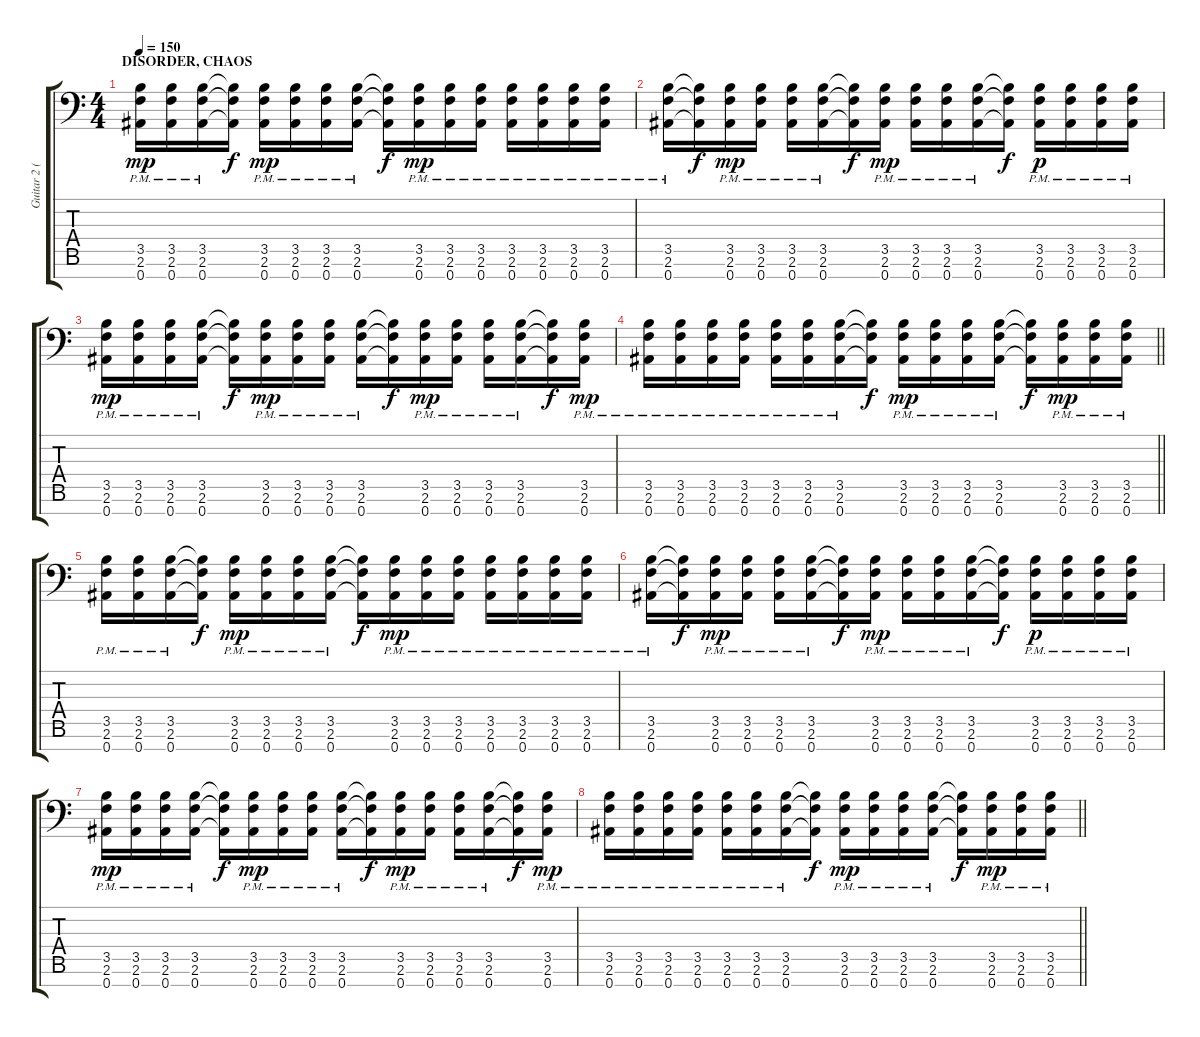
\track ("Guitar 2 (Marten Hagstrom)" "Guitar 2 (") {instrument overdrivenguitar}
\staff {score tabs}
\tuning (Eb4 Bb3 Gb3 Db3 Ab2 Eb2 Bb1) {hide}
\ts (4 4)
\section ("" "DISORDER, CHAOS")
\tempo 150
\clef f4
\ks c
(3.5{pm} 2.6{pm} 0.7{pm}).16{dy mp} (3.5{pm} 2.6{pm} 0.7{pm}).16 (3.5{pm} 2.6{pm} 0.7{pm}).16 (3.5{t} 2.6{t} 0.7{t}).16{dy f} (3.5{pm} 2.6{pm} 0.7{pm}).16{dy mp} (3.5{pm} 2.6{pm} 0.7{pm}).16 (3.5{pm} 2.6{pm} 0.7{pm}).16 (3.5{pm} 2.6{pm} 0.7{pm}).16 (3.5{t} 2.6{t} 0.7{t}).16{dy f} (3.5{pm} 2.6{pm} 0.7{pm}).16{dy mp} (3.5{pm} 2.6{pm} 0.7{pm}).16 (3.5{pm} 2.6{pm} 0.7{pm}).16 (3.5{pm} 2.6{pm} 0.7{pm}).16 (3.5{pm} 2.6{pm} 0.7{pm}).16 (3.5{pm} 2.6{pm} 0.7{pm}).16 (3.5{pm} 2.6{pm} 0.7{pm}).16 |
(3.5{pm} 2.6{pm} 0.7{pm}).16 (3.5{t} 2.6{t} 0.7{t}).16{dy f} (3.5{pm} 2.6{pm} 0.7{pm}).16{dy mp} (3.5{pm} 2.6{pm} 0.7{pm}).16 (3.5{pm} 2.6{pm} 0.7{pm}).16 (3.5{pm} 2.6{pm} 0.7{pm}).16 (3.5{t} 2.6{t} 0.7{t}).16{dy f} (3.5{pm} 2.6{pm} 0.7{pm}).16{dy mp} (3.5{pm} 2.6{pm} 0.7{pm}).16 (3.5{pm} 2.6{pm} 0.7{pm}).16 (3.5{pm} 2.6{pm} 0.7{pm}).16 (3.5{t} 2.6{t} 0.7{t}).16{dy f} (3.5{pm} 2.6{pm} 0.7{pm}).16{dy p} (3.5{pm} 2.6{pm} 0.7{pm}).16 (3.5{pm} 2.6{pm} 0.7{pm}).16 (3.5{pm} 2.6{pm} 0.7{pm}).16 |
(3.5{pm} 2.6{pm} 0.7{pm}).16{dy mp} (3.5{pm} 2.6{pm} 0.7{pm}).16 (3.5{pm} 2.6{pm} 0.7{pm}).16 (3.5{pm} 2.6{pm} 0.7{pm}).16 (3.5{t} 2.6{t} 0.7{t}).16{dy f} (3.5{pm} 2.6{pm} 0.7{pm}).16{dy mp} (3.5{pm} 2.6{pm} 0.7{pm}).16 (3.5{pm} 2.6{pm} 0.7{pm}).16 (3.5{pm} 2.6{pm} 0.7{pm}).16 (3.5{t} 2.6{t} 0.7{t}).16{dy f} (3.5{pm} 2.6{pm} 0.7{pm}).16{dy mp} (3.5{pm} 2.6{pm} 0.7{pm}).16 (3.5{pm} 2.6{pm} 0.7{pm}).16 (3.5{pm} 2.6{pm} 0.7{pm}).16 (3.5{t} 2.6{t} 0.7{t}).16{dy f} (3.5{pm} 2.6{pm} 0.7{pm}).16{dy mp} |
\barLineRight lightlight
(3.5{pm} 2.6{pm} 0.7{pm}).16 (3.5{pm} 2.6{pm} 0.7{pm}).16 (3.5{pm} 2.6{pm} 0.7{pm}).16 (3.5{pm} 2.6{pm} 0.7{pm}).16 (3.5{pm} 2.6{pm} 0.7{pm}).16 (3.5{pm} 2.6{pm} 0.7{pm}).16 (3.5{pm} 2.6{pm} 0.7{pm}).16 (3.5{t} 2.6{t} 0.7{t}).16{dy f} (3.5{pm} 2.6{pm} 0.7{pm}).16{dy mp} (3.5{pm} 2.6{pm} 0.7{pm}).16 (3.5{pm} 2.6{pm} 0.7{pm}).16 (3.5{pm} 2.6{pm} 0.7{pm}).16 (3.5{t} 2.6{t} 0.7{t}).16{dy f} (3.5{pm} 2.6{pm} 0.7{pm}).16{dy mp} (3.5{pm} 2.6{pm} 0.7{pm}).16 (3.5{pm} 2.6{pm} 0.7{pm}).16 |
(3.5{pm} 2.6{pm} 0.7{pm}).16 (3.5{pm} 2.6{pm} 0.7{pm}).16 (3.5{pm} 2.6{pm} 0.7{pm}).16 (3.5{t} 2.6{t} 0.7{t}).16{dy f} (3.5{pm} 2.6{pm} 0.7{pm}).16{dy mp} (3.5{pm} 2.6{pm} 0.7{pm}).16 (3.5{pm} 2.6{pm} 0.7{pm}).16 (3.5{pm} 2.6{pm} 0.7{pm}).16 (3.5{t} 2.6{t} 0.7{t}).16{dy f} (3.5{pm} 2.6{pm} 0.7{pm}).16{dy mp} (3.5{pm} 2.6{pm} 0.7{pm}).16 (3.5{pm} 2.6{pm} 0.7{pm}).16 (3.5{pm} 2.6{pm} 0.7{pm}).16 (3.5{pm} 2.6{pm} 0.7{pm}).16 (3.5{pm} 2.6{pm} 0.7{pm}).16 (3.5{pm} 2.6{pm} 0.7{pm}).16 |
(3.5{pm} 2.6{pm} 0.7{pm}).16 (3.5{t} 2.6{t} 0.7{t}).16{dy f} (3.5{pm} 2.6{pm} 0.7{pm}).16{dy mp} (3.5{pm} 2.6{pm} 0.7{pm}).16 (3.5{pm} 2.6{pm} 0.7{pm}).16 (3.5{pm} 2.6{pm} 0.7{pm}).16 (3.5{t} 2.6{t} 0.7{t}).16{dy f} (3.5{pm} 2.6{pm} 0.7{pm}).16{dy mp} (3.5{pm} 2.6{pm} 0.7{pm}).16 (3.5{pm} 2.6{pm} 0.7{pm}).16 (3.5{pm} 2.6{pm} 0.7{pm}).16 (3.5{t} 2.6{t} 0.7{t}).16{dy f} (3.5{pm} 2.6{pm} 0.7{pm}).16{dy p} (3.5{pm} 2.6{pm} 0.7{pm}).16 (3.5{pm} 2.6{pm} 0.7{pm}).16 (3.5{pm} 2.6{pm} 0.7{pm}).16 |
(3.5{pm} 2.6{pm} 0.7{pm}).16{dy mp} (3.5{pm} 2.6{pm} 0.7{pm}).16 (3.5{pm} 2.6{pm} 0.7{pm}).16 (3.5{pm} 2.6{pm} 0.7{pm}).16 (3.5{t} 2.6{t} 0.7{t}).16{dy f} (3.5{pm} 2.6{pm} 0.7{pm}).16{dy mp} (3.5{pm} 2.6{pm} 0.7{pm}).16 (3.5{pm} 2.6{pm} 0.7{pm}).16 (3.5{pm} 2.6{pm} 0.7{pm}).16 (3.5{t} 2.6{t} 0.7{t}).16{dy f} (3.5{pm} 2.6{pm} 0.7{pm}).16{dy mp} (3.5{pm} 2.6{pm} 0.7{pm}).16 (3.5{pm} 2.6{pm} 0.7{pm}).16 (3.5{pm} 2.6{pm} 0.7{pm}).16 (3.5{t} 2.6{t} 0.7{t}).16{dy f} (3.5{pm} 2.6{pm} 0.7{pm}).16{dy mp} |
\barLineRight lightlight
(3.5{pm} 2.6{pm} 0.7{pm}).16 (3.5{pm} 2.6{pm} 0.7{pm}).16 (3.5{pm} 2.6{pm} 0.7{pm}).16 (3.5{pm} 2.6{pm} 0.7{pm}).16 (3.5{pm} 2.6{pm} 0.7{pm}).16 (3.5{pm} 2.6{pm} 0.7{pm}).16 (3.5{pm} 2.6{pm} 0.7{pm}).16 (3.5{t} 2.6{t} 0.7{t}).16{dy f} (3.5{pm} 2.6{pm} 0.7{pm}).16{dy mp} (3.5{pm} 2.6{pm} 0.7{pm}).16 (3.5{pm} 2.6{pm} 0.7{pm}).16 (3.5{pm} 2.6{pm} 0.7{pm}).16 (3.5{t} 2.6{t} 0.7{t}).16{dy f} (3.5{pm} 2.6{pm} 0.7{pm}).16{dy mp} (3.5{pm} 2.6{pm} 0.7{pm}).16 (3.5{pm} 2.6{pm} 0.7{pm}).16
